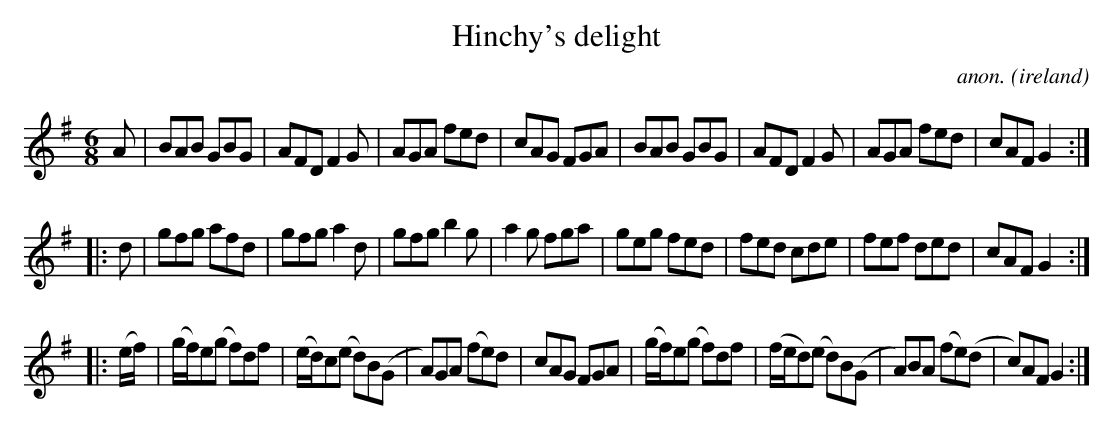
X:1
T:Hinchy's delight
O:ireland
C:anon.
M:6/8
L:1/8
K:G
A|BAB GBG|AFD F2G|AGA fed|cAG FGA|BAB GBG|AFD F2G|AGA fed|cAF G2:|
|:d|gfg afd|gfg a2d|gfg b2g|a2g fga|geg fed|fed cde|fef ded|cAF G2:|
|:(e/f/)|(g/f/)e(g f)df|(e/d/)c(e d)B(G|A)GA (fe)d|cAG FGA|(g/f/)e(g f)df|(f/e/d)(e d)B(G|A)BA (fe)(d|c)AFG2:|
